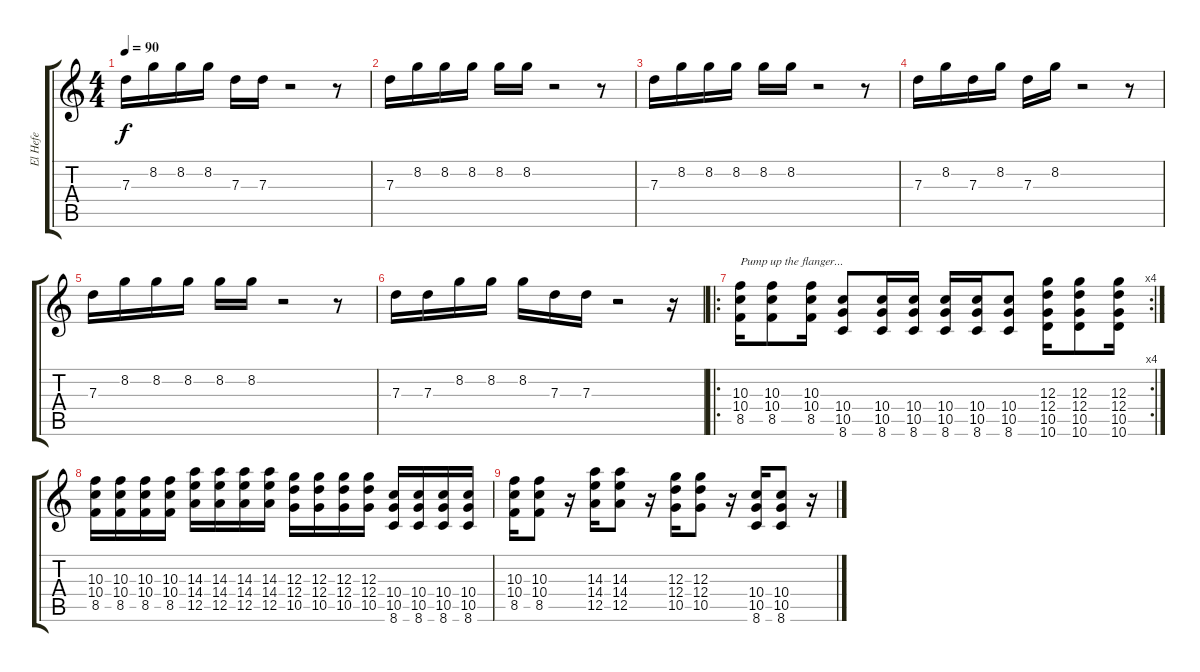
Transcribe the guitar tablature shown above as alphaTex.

\track ("El Hefe" "El Hefe") {instrument overdrivenguitar}
\staff {score tabs}
\tuning (E4 B3 G3 D3 A2 E2) {hide}
\ts (4 4)
\tempo 90
\clef g2
\ks c
7.3.16{dy f} 8.2.16 8.2.16 8.2.16 7.3.16 7.3.16 r.2 r.8 |
7.3.16 8.2.16 8.2.16 8.2.16 8.2.16 8.2.16 r.2 r.8 |
7.3.16 8.2.16 8.2.16 8.2.16 8.2.16 8.2.16 r.2 r.8 |
7.3.16 8.2.16 7.3.16 8.2.16 7.3.16 8.2.16 r.2 r.8 |
7.3.16 8.2.16 8.2.16 8.2.16 8.2.16 8.2.16 r.2 r.8 |
7.3.16 7.3.16 8.2.16 8.2.16 8.2.16 7.3.16 7.3.16 r.2 r.16 |
\ro
\rc 4
(10.3 10.4 8.5).16{txt "Pump up the flanger..." instrument overdrivenguitar} (10.3 10.4 8.5).8 (10.3 10.4 8.5).16 (10.4 10.5 8.6).8 (10.4 10.5 8.6).16 (10.4 10.5 8.6).16 (10.4 10.5 8.6).16 (10.4 10.5 8.6).16 (10.4 10.5 8.6).8 (12.3 12.4 10.5 10.6).16 (12.3 12.4 10.5 10.6).8 (12.3 12.4 10.5 10.6).16 |
(10.3 10.4 8.5).16 (10.3 10.4 8.5).16 (10.3 10.4 8.5).16 (10.3 10.4 8.5).16 (14.3 14.4 12.5).16 (14.3 14.4 12.5).16 (14.3 14.4 12.5).16 (14.3 14.4 12.5).16 (12.3 12.4 10.5).16 (12.3 12.4 10.5).16 (12.3 12.4 10.5).16 (12.3 12.4 10.5).16 (10.4 10.5 8.6).16 (10.4 10.5 8.6).16 (10.4 10.5 8.6).16 (10.4 10.5 8.6).16 |
(10.3 10.4 8.5).16 (10.3 10.4 8.5).8 r.16 (14.3 14.4 12.5).16 (14.3 14.4 12.5).8 r.16 (12.3 12.4 10.5).16 (12.3 12.4 10.5).8 r.16 (10.4 10.5 8.6).16 (10.4 10.5 8.6).8 r.16
